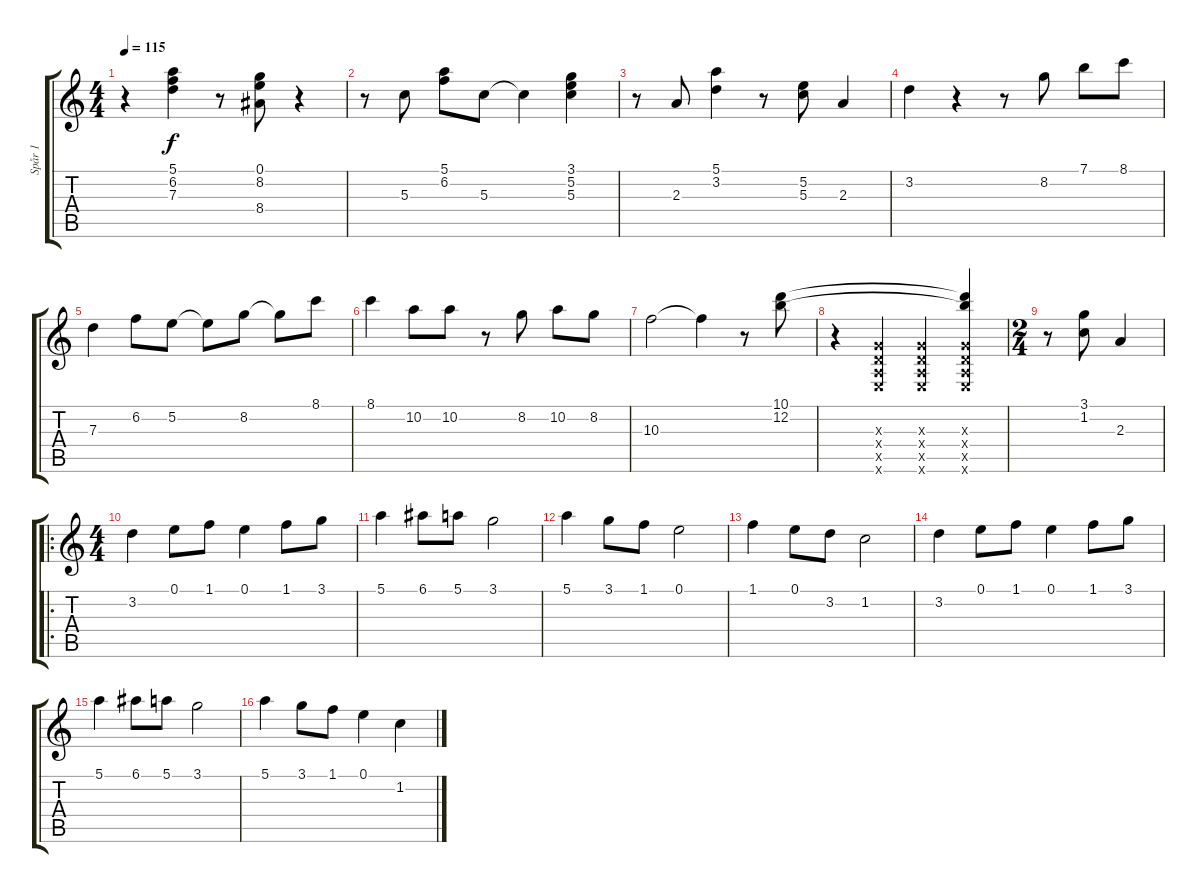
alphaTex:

\track ("Spår 1" "Spår 1") {instrument acousticguitarnylon}
\staff {score tabs}
\tuning (E4 B3 G3 D3 A2 E2) {hide}
\ts (4 4)
\tempo 115
\clef g2
\ks c
r.4{dy f instrument acousticguitarnylon} (5.1 6.2 7.3).4 r.8 (0.1 8.2 8.4).8 r.4 |
r.8 5.3.8 (5.1 6.2).8 5.3.8 5.3{t}.4 (3.1 5.2 5.3).4 |
r.8 2.3.8 (5.1 3.2).4 r.8 (5.2 5.3).8 2.3.4 |
3.2.4 r.4 r.8 8.2.8 7.1.8 8.1.8 |
7.3.4 6.2.8 5.2.8 5.2{t}.8 8.2.8 8.2{t}.8 8.1.8 |
8.1.4 10.2.8 10.2.8 r.8 8.2.8 10.2.8 8.2.8 |
10.3.2 10.3{t}.4 r.8 (10.1 12.2).8 |
r.4 (0.3{x} 0.4{x} 0.5{x} 0.6{x}).4 (0.3{x} 0.4{x} 0.5{x} 0.6{x}).4 (10.1{t} 12.2{t} 0.3{x} 0.4{x} 0.5{x} 0.6{x}).4 |
\ts (2 4)
r.8 (3.1 1.2).8 2.3.4 |
\ro
\ts (4 4)
3.2.4 0.1.8 1.1.8 0.1.4 1.1.8 3.1.8 |
5.1.4 6.1.8 5.1.8 3.1.2 |
5.1.4 3.1.8 1.1.8 0.1.2 |
1.1.4 0.1.8 3.2.8 1.2.2 |
3.2.4 0.1.8 1.1.8 0.1.4 1.1.8 3.1.8 |
5.1.4 6.1.8 5.1.8 3.1.2 |
5.1.4 3.1.8 1.1.8 0.1.4 1.2.4
